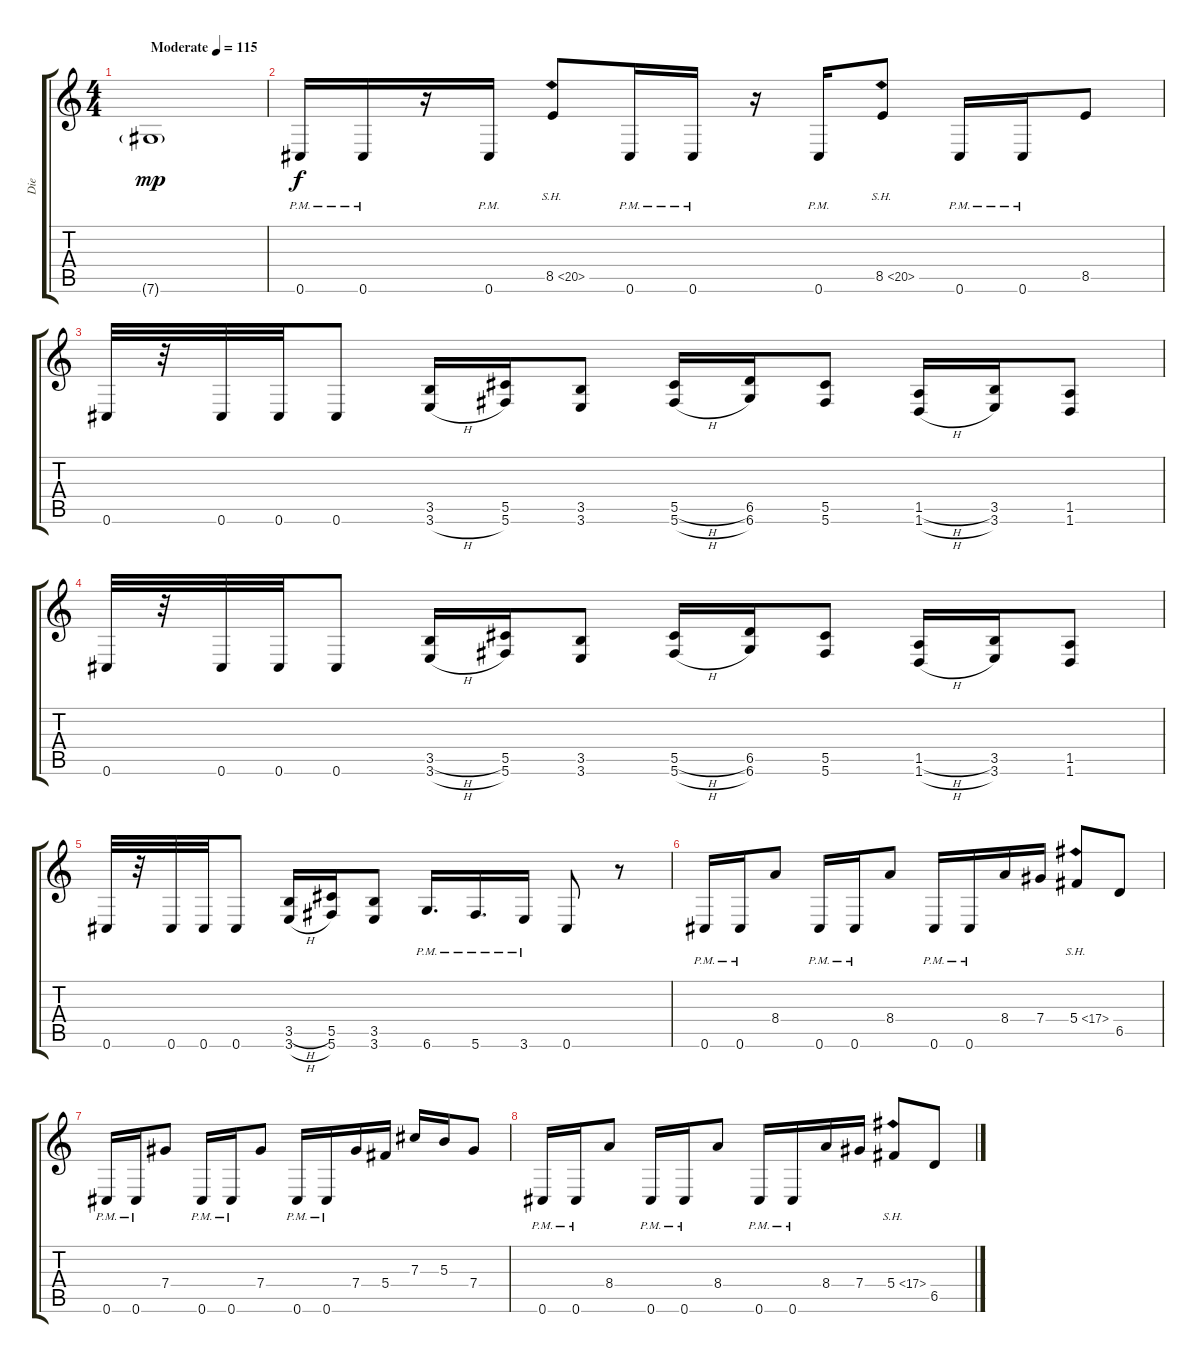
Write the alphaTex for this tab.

\track ("Die" "Die") {instrument distortionguitar}
\staff {score tabs}
\tuning (Eb4 Bb3 Gb3 Db3 Ab2 Db2) {hide}
\ts (4 4)
\tempo (115 "Moderate")
\clef g2
\ks c
7.6{g}.1{dy mp instrument distortionguitar} |
0.6{pm}.16{dy f} 0.6{pm}.16 r.16 0.6{pm}.16 8.5{sh 12}.8 0.6{pm}.16 0.6{pm}.16 r.16 0.6{pm}.16 8.5{sh 12}.8 0.6{pm}.16 0.6{pm}.16 8.5.8 |
0.6.32 r.32 0.6.32 0.6.32 0.6.8 (3.5 3.6{h}).16 (5.5 5.6).16 (3.5 3.6).8 (5.5{h} 5.6{h}).16 (6.5 6.6).16 (5.5 5.6).8 (1.5{h} 1.6{h}).16 (3.5 3.6).16 (1.5 1.6).8 |
0.6.32 r.32 0.6.32 0.6.32 0.6.8 (3.5{h} 3.6{h}).16 (5.5 5.6).16 (3.5 3.6).8 (5.5{h} 5.6{h}).16 (6.5 6.6).16 (5.5 5.6).8 (1.5{h} 1.6{h}).16 (3.5 3.6).16 (1.5 1.6).8 |
0.6.32 r.32 0.6.32 0.6.32 0.6.8 (3.5{h} 3.6{h}).16 (5.5 5.6).16 (3.5 3.6).8 6.6{pm}.16{d} 5.6{pm}.16{d} 3.6{pm}.16 0.6.8 r.8 |
0.6{pm}.16 0.6{pm}.16 8.4.8 0.6{pm}.16 0.6{pm}.16 8.4.8 0.6{pm}.16 0.6{pm}.16 8.4.16 7.4.16 5.4{sh 12}.8 6.5.8 |
0.6{pm}.16 0.6{pm}.16 7.4.8 0.6{pm}.16 0.6{pm}.16 7.4.8 0.6{pm}.16 0.6{pm}.16 7.4.16 5.4.16 7.3.16 5.3.16 7.4.8 |
0.6{pm}.16 0.6{pm}.16 8.4.8 0.6{pm}.16 0.6{pm}.16 8.4.8 0.6{pm}.16 0.6{pm}.16 8.4.16 7.4.16 5.4{sh 12}.8 6.5.8
